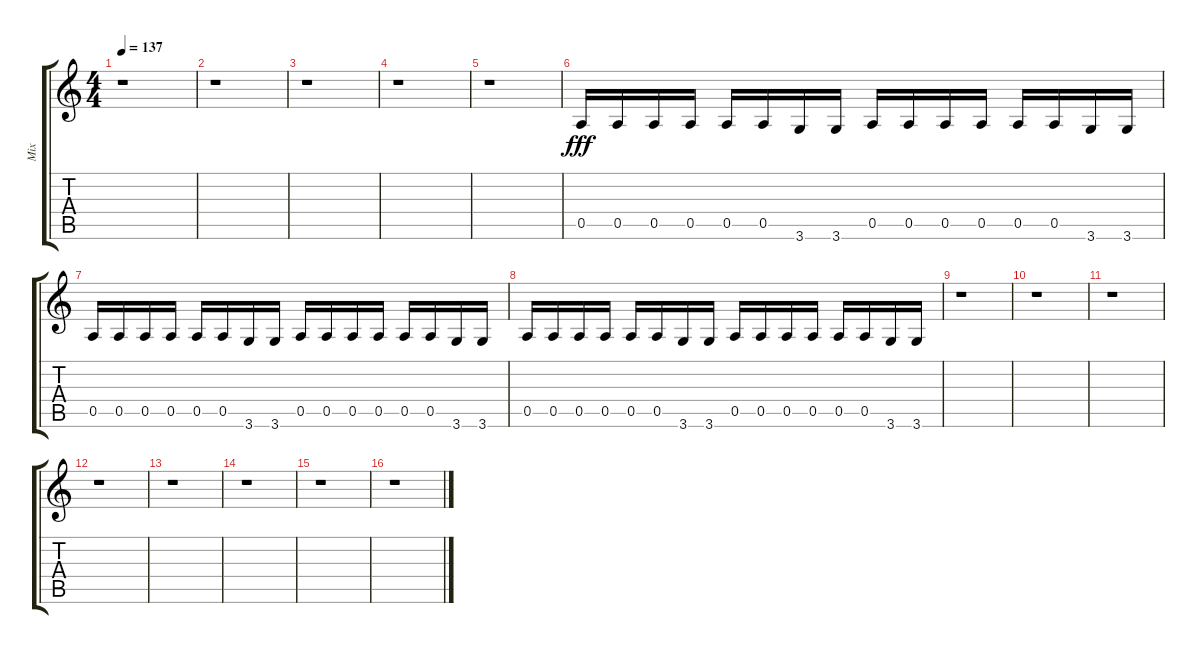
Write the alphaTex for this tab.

\track ("  Mix" "  Mix") {instrument synthbass2}
\staff {score tabs}
\tuning (E4 B3 G3 D3 A2 E2) {hide}
\ts (4 4)
\tempo 137
\clef g2
\ks c
r.1{dy fff instrument synthbass2} |
r.1 |
r.1 |
r.1 |
r.1 |
0.5.16 0.5.16 0.5.16 0.5.16 0.5.16 0.5.16 3.6.16 3.6.16 0.5.16 0.5.16 0.5.16 0.5.16 0.5.16 0.5.16 3.6.16 3.6.16 |
0.5.16 0.5.16 0.5.16 0.5.16 0.5.16 0.5.16 3.6.16 3.6.16 0.5.16 0.5.16 0.5.16 0.5.16 0.5.16 0.5.16 3.6.16 3.6.16 |
0.5.16 0.5.16 0.5.16 0.5.16 0.5.16 0.5.16 3.6.16 3.6.16 0.5.16 0.5.16 0.5.16 0.5.16 0.5.16 0.5.16 3.6.16 3.6.16 |
r.1 |
r.1 |
r.1 |
r.1 |
r.1 |
r.1 |
r.1 |
r.1
